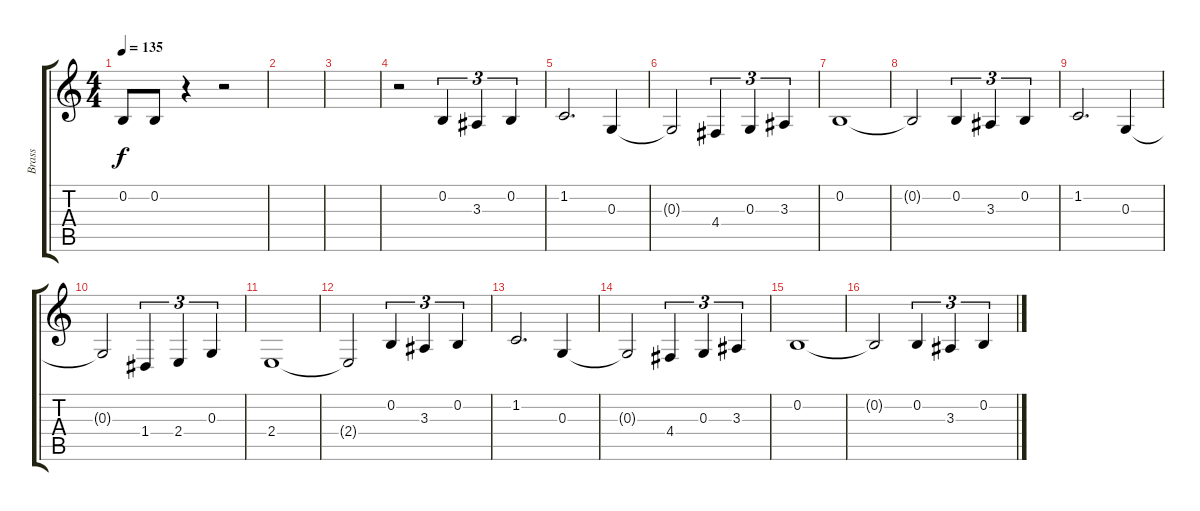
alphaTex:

\track ("Brass" "Brass") {instrument frenchhorn}
\staff {score tabs}
\tuning (E4 B3 G3 D3 A2 E2) {hide}
\ts (4 4)
\tempo 135
\clef g2
\ks c
0.2.8{dy f} 0.2.8 r.4 r.2 |
|
|
r.2 0.2.4{tu (3 2)} 3.3.4{tu (3 2)} 0.2.4{tu (3 2)} |
1.2.2{d} 0.3.4 |
0.3{t}.2 4.4.4{tu (3 2)} 0.3.4{tu (3 2)} 3.3.4{tu (3 2)} |
0.2.1 |
0.2{t}.2 0.2.4{tu (3 2)} 3.3.4{tu (3 2)} 0.2.4{tu (3 2)} |
1.2.2{d} 0.3.4 |
0.3{t}.2 1.4.4{tu (3 2)} 2.4.4{tu (3 2)} 0.3.4{tu (3 2)} |
2.4.1 |
2.4{t}.2 0.2.4{tu (3 2)} 3.3.4{tu (3 2)} 0.2.4{tu (3 2)} |
1.2.2{d} 0.3.4 |
0.3{t}.2 4.4.4{tu (3 2)} 0.3.4{tu (3 2)} 3.3.4{tu (3 2)} |
0.2.1 |
0.2{t}.2 0.2.4{tu (3 2)} 3.3.4{tu (3 2)} 0.2.4{tu (3 2)}
